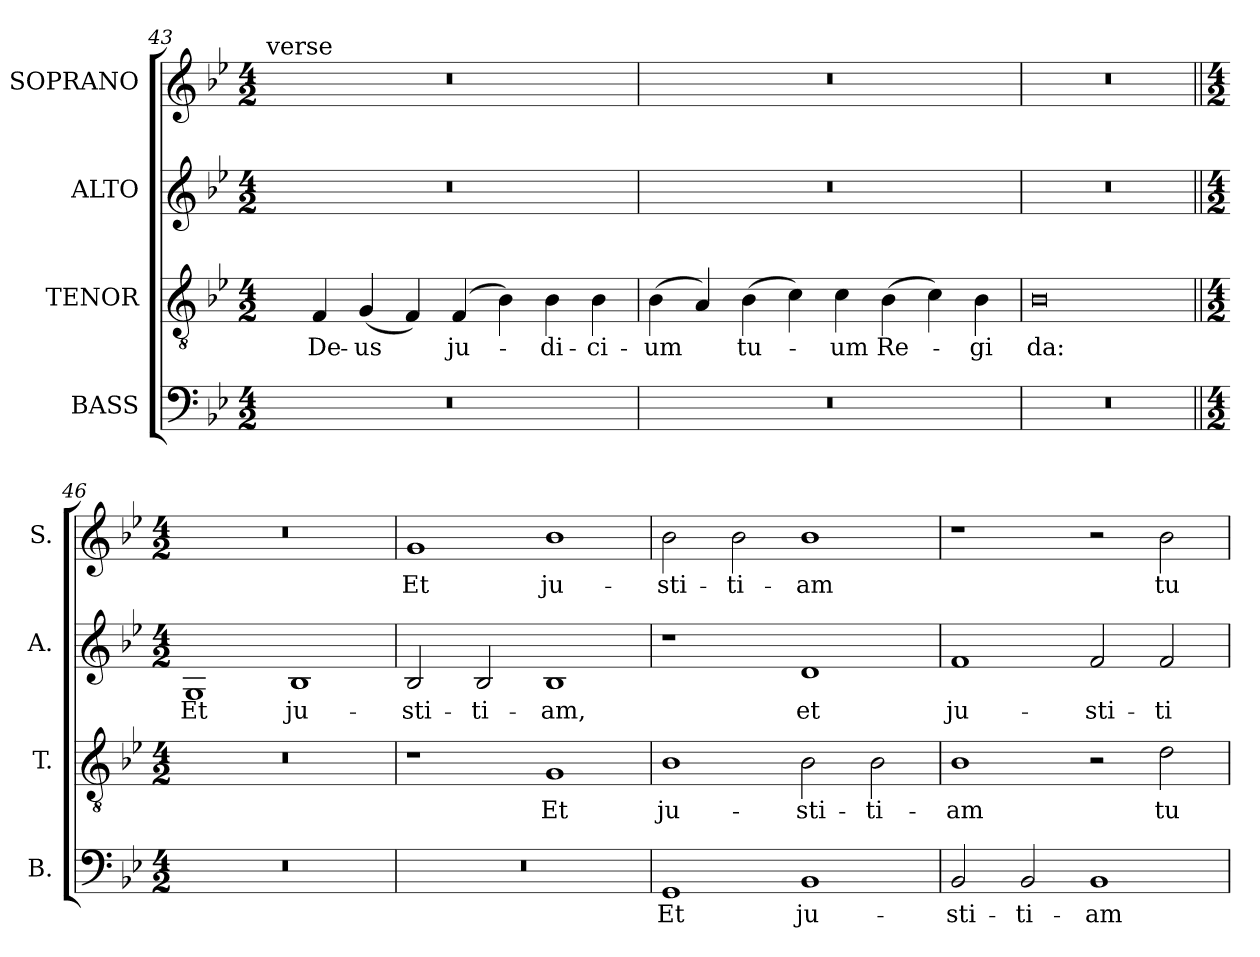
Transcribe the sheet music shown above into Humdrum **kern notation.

**kern	**text	**kern	**text	**kern	**text	**kern	**text
*part4	*part4	*part3	*part3	*part2	*part2	*part1	*part1
*staff4	*staff4	*staff3	*staff3	*staff2	*staff2	*staff1	*staff1
*I"BASS	*	*I"TENOR	*	*I"ALTO	*	*I"SOPRANO	*
*I'B.	*	*I'T.	*	*I'A.	*	*I'S.	*
!!LO:PB:g=z
*clefF4	*	*clefGv2	*	*clefG2	*	*clefG2	*
*	*	*ITrd7c12	*	*	*	*	*
*k[b-e-]	*	*k[b-e-]	*	*k[b-e-]	*	*k[b-e-]	*
*B-:	*	*B-:	*	*B-:	*	*B-:	*
*M4/2	*	*M4/2	*	*M4/2	*	*M4/2	*
=43	=43	=43	=43	=43	=43	=43	=43
!	!	!	!	!	!	!LO:TX:a:t=verse	!
!LO:N:vis=1	!	!	!	!LO:N:vis=1	!	!LO:N:vis=1	!
0r	.	4ryy	.	0r	.	0r	.
!	!	!	!LO:LY:b:color=#000000	!	!	!	!
.	.	4FFi/	De-	.	.	.	.
!	!	!	!LO:LY:b:color=#000000	!	!	!	!
.	.	(4GGi/	-us	.	.	.	.
.	.	4FFi/)	.	.	.	.	.
!	!	!	!LO:LY:b:color=#000000	!	!	!	!
.	.	(4FFi/	ju-	.	.	.	.
.	.	4BB-i\)	.	.	.	.	.
!	!	!	!LO:LY:b:color=#000000	!	!	!	!
.	.	4BB-i\	-di-	.	.	.	.
!	!	!	!LO:LY:b:color=#000000	!	!	!	!
.	.	4BB-i\	-ci-	.	.	.	.
=44	=44	=44	=44	=44	=44	=44	=44
!LO:N:vis=1	!	!	!	!	!	!	!
!	!	!	!LO:LY:b:color=#000000	!LO:N:vis=1	!	!LO:N:vis=1	!
0r	.	(4BB-i\	-um	0r	.	0r	.
.	.	4AAi/)	.	.	.	.	.
!	!	!	!LO:LY:b:color=#000000	!	!	!	!
.	.	(4BB-i\	tu-	.	.	.	.
.	.	4Ci\)	.	.	.	.	.
!	!	!	!LO:LY:b:color=#000000	!	!	!	!
.	.	4Ci\	-um	.	.	.	.
!	!	!	!LO:LY:b:color=#000000	!	!	!	!
.	.	(4BB-i\	Re-	.	.	.	.
.	.	4Ci\)	.	.	.	.	.
!	!	!	!LO:LY:b:color=#000000	!	!	!	!
.	.	4BB-i\	-gi	.	.	.	.
=45	=45	=45	=45	=45	=45	=45	=45
!LO:N:vis=1	!	!	!	!	!	!	!
!	!	!	!LO:LY:b:color=#000000	!LO:N:vis=1	!	!LO:N:vis=1	!
0r	.	0BB-i	da:	0r	.	0r	.
=46||	=46||	=46||	=46||	=46||	=46||	=46||	=46||
*M4/2	*	*M4/2	*	*M4/2	*	*M4/2	*
!LO:N:vis=1	!	!LO:N:vis=1	!	!	!	!	!
!	!	!	!	!	!LO:LY:b:color=#000000	!LO:N:vis=1	!
0r	.	0r	.	1Gi	Et	0r	.
!	!	!	!	!	!LO:LY:b:color=#000000	!	!
.	.	.	.	1B-i	ju-	.	.
=47	=47	=47	=47	=47	=47	=47	=47
!LO:N:vis=1	!	!	!	!	!	!	!
!	!	!	!	!	!LO:LY:b:color=#000000	!	!
!	!	!	!	!	!	!	!LO:LY:b:color=#000000
0r	.	1r	.	2B-i/	-sti-	1gi	Et
!	!	!	!	!	!LO:LY:b:color=#000000	!	!
.	.	.	.	2B-i/	-ti-	.	.
!	!	!	!LO:LY:b:color=#000000	!	!	!	!
!	!	!	!	!	!LO:LY:b:color=#000000	!	!
!	!	!	!	!	!	!	!LO:LY:b:color=#000000
.	.	1GGi	Et	1B-i	-am,	1b-i	ju-
=48	=48	=48	=48	=48	=48	=48	=48
!	!LO:LY:b:color=#000000	!	!	!	!	!	!
!	!	!	!LO:LY:b:color=#000000	!	!	!	!
!	!	!	!	!	!	!	!LO:LY:b:color=#000000
1GGi	Et	1BB-i	ju-	1r	.	2b-i\	-sti-
!	!	!	!	!	!	!	!LO:LY:b:color=#000000
.	.	.	.	.	.	2b-i\	-ti-
!	!LO:LY:b:color=#000000	!	!	!	!	!	!
!	!	!	!LO:LY:b:color=#000000	!	!	!	!
!	!	!	!	!	!LO:LY:b:color=#000000	!	!
!	!	!	!	!	!	!	!LO:LY:b:color=#000000
1BB-i	ju-	2BB-i\	-sti-	1di	et	1b-i	-am
!	!	!	!LO:LY:b:color=#000000	!	!	!	!
.	.	2BB-i\	-ti-	.	.	.	.
=49	=49	=49	=49	=49	=49	=49	=49
!	!LO:LY:b:color=#000000	!	!	!	!	!	!
!	!	!	!LO:LY:b:color=#000000	!	!	!	!
!	!	!	!	!	!LO:LY:b:color=#000000	!	!
2BB-i/	-sti-	1BB-i	-am	1fi	ju-	1r	.
!	!LO:LY:b:color=#000000	!	!	!	!	!	!
2BB-i/	-ti-	.	.	.	.	.	.
!	!LO:LY:b:color=#000000	!	!	!	!	!	!
!	!	!	!	!	!LO:LY:b:color=#000000	!	!
1BB-i	-am	2r	.	2fi/	-sti-	2r	.
!	!	!	!LO:LY:b:color=#000000	!	!	!	!
!	!	!	!	!	!LO:LY:b:color=#000000	!	!
!	!	!	!	!	!	!	!LO:LY:b:color=#000000
.	.	2Di\	tu-	2fi/	-ti-	2b-i\	tu-
=	=	=	=	=	=	=	=
*-	*-	*-	*-	*-	*-	*-	*-
